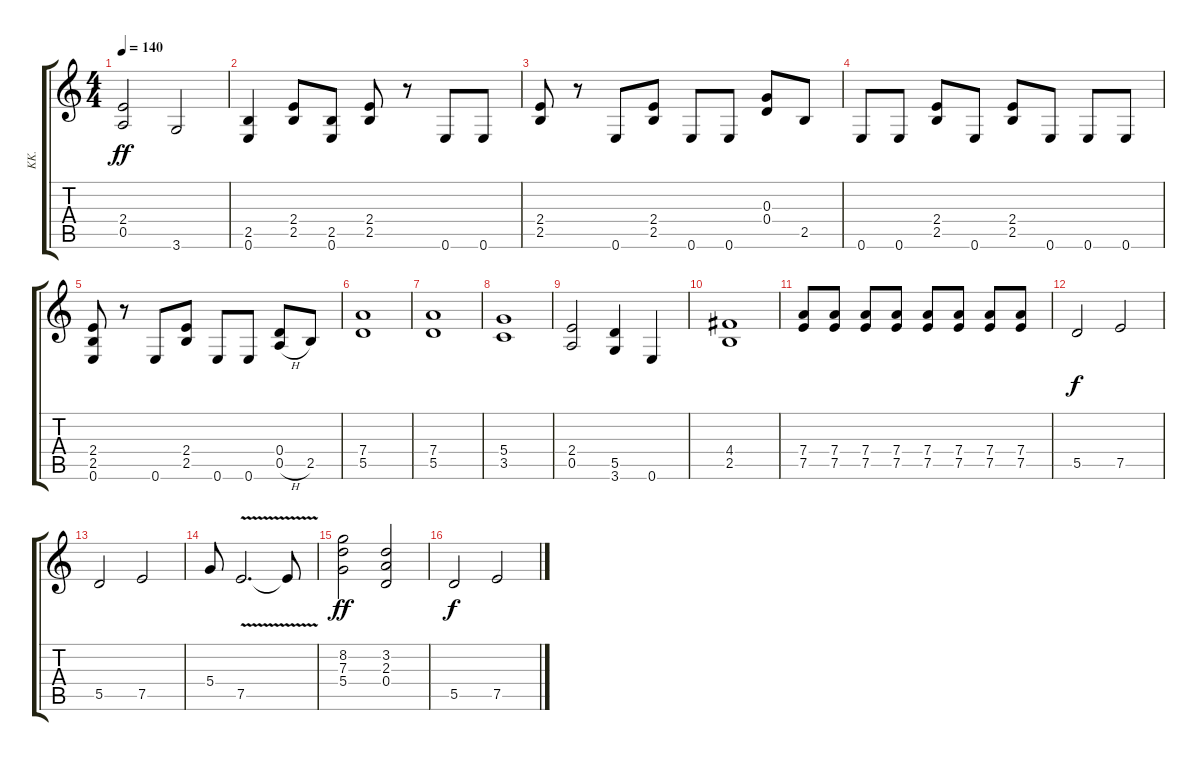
\track ("KK." "KK.") {instrument distortionguitar}
\staff {score tabs}
\tuning (E4 B3 G3 D3 A2 E2) {hide}
\ts (4 4)
\tempo 140
\clef g2
\ks c
(2.4 0.5).2{dy ff} 3.6.2 |
(2.5 0.6).4 (2.4 2.5).8 (2.5 0.6).8 (2.4 2.5).8 r.8 0.6.8 0.6.8 |
(2.4 2.5).8 r.8 0.6.8 (2.4 2.5).8 0.6.8 0.6.8 (0.3 0.4).8 2.5.8 |
0.6.8 0.6.8 (2.4 2.5).8 0.6.8 (2.4 2.5).8 0.6.8 0.6.8 0.6.8 |
(2.4 2.5 0.6).8 r.8 0.6.8 (2.4 2.5).8 0.6.8 0.6.8 (0.4 0.5{h}).8 2.5.8 |
(7.4 5.5).1 |
(7.4 5.5).1 |
(5.4 3.5).1 |
(2.4 0.5).2 (5.5 3.6).4 0.6.4 |
(4.4 2.5).1 |
(7.4 7.5).8 (7.4 7.5).8 (7.4 7.5).8 (7.4 7.5).8 (7.4 7.5).8 (7.4 7.5).8 (7.4 7.5).8 (7.4 7.5).8 |
5.5.2{dy f} 7.5.2 |
5.5.2 7.5.2 |
5.4.8 7.5{v}.2{d} 7.5{t}.8 |
(8.2 7.3 5.4).2{dy ff} (3.2 2.3 0.4).2 |
5.5.2{dy f} 7.5.2
